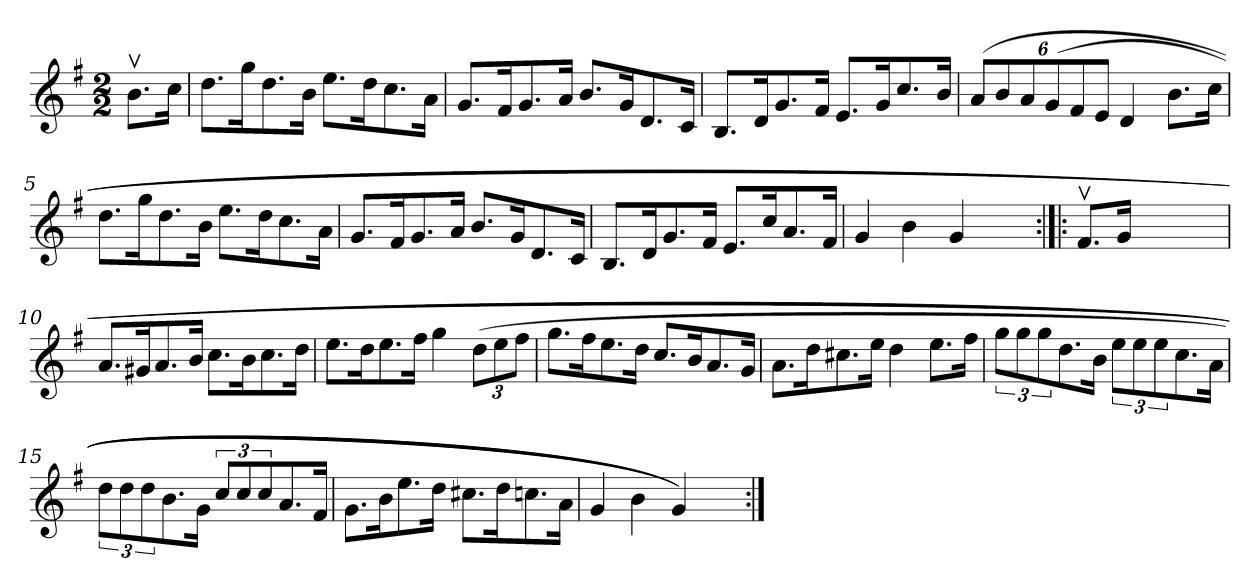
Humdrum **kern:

**kern
*part1
*staff1
*clefG2
*k[f#]
*G:
*M2/2
=
8.bv\L
16cc\Jk
=1
8.dd\L
16gg\K
8.dd\
16b\Jk
8.ee\L
16dd\K
8.cc\
16a\Jk
=2
8.g/L
16f#/K
8.g/
16a/Jk
8.b/L
16g/K
8.d/
16c/Jk
=3
8.B/L
16d/K
8.g/
16f#/Jk
8.e/L
16g/K
8.cc/
16b/Jk
=4
(12a/L
12b/
12a/
(12g/
12f#/
12e/J
4d
8.b\L
16cc\Jk
=5
8.dd\L
16gg\K
8.dd\
16b\Jk
8.ee\L
16dd\K
8.cc\
16a\Jk
=6
8.g/L
16f#/K
8.g/
16a/Jk
8.b/L
16g/K
8.d/
16c/Jk
=7
8.B/L
16d/K
8.g/
16f#/Jk
8.e/L
16cc/K
8.a/
16f#/Jk
=8
4g
4b
4g
4ryy
=9:|!|:
8.f#v/L
16g/Jk
2.ryy
=10
8.a/L
16g#X/K
8.a/
16b/Jk
8.cc\L
16b\K
8.cc\
16dd\Jk
=11
8.ee\L
16dd\K
8.ee\
16ff#\Jk
4gg
(12dd\L
12ee\
12ff#\J
=12
8.gg\L
16ff#\K
8.ee\
16dd\Jk
8.cc/L
16b/K
8.a/
16g/Jk
=13
8.a\L
16dd\K
8.cc#X\
16ee\Jk
4dd
8.ee\L
16ff#\Jk
=14
12gg\L
12gg\
12gg\
8.dd\
16b\Jk
12ee\L
12ee\
12ee\
8.cc\
16a\Jk
=15
12dd\L
12dd\
12dd\
8.b\
16g\Jk
12cc/L
12cc/
12cc/
8.a/
16f#/Jk
=16
8.g\L
16b\K
8.ee\
16dd\Jk
8.cc#X\L
16dd\K
8.ccn\
16a\Jk
=17
4g
4b
4g)))
4ryy
=:|!
*-
